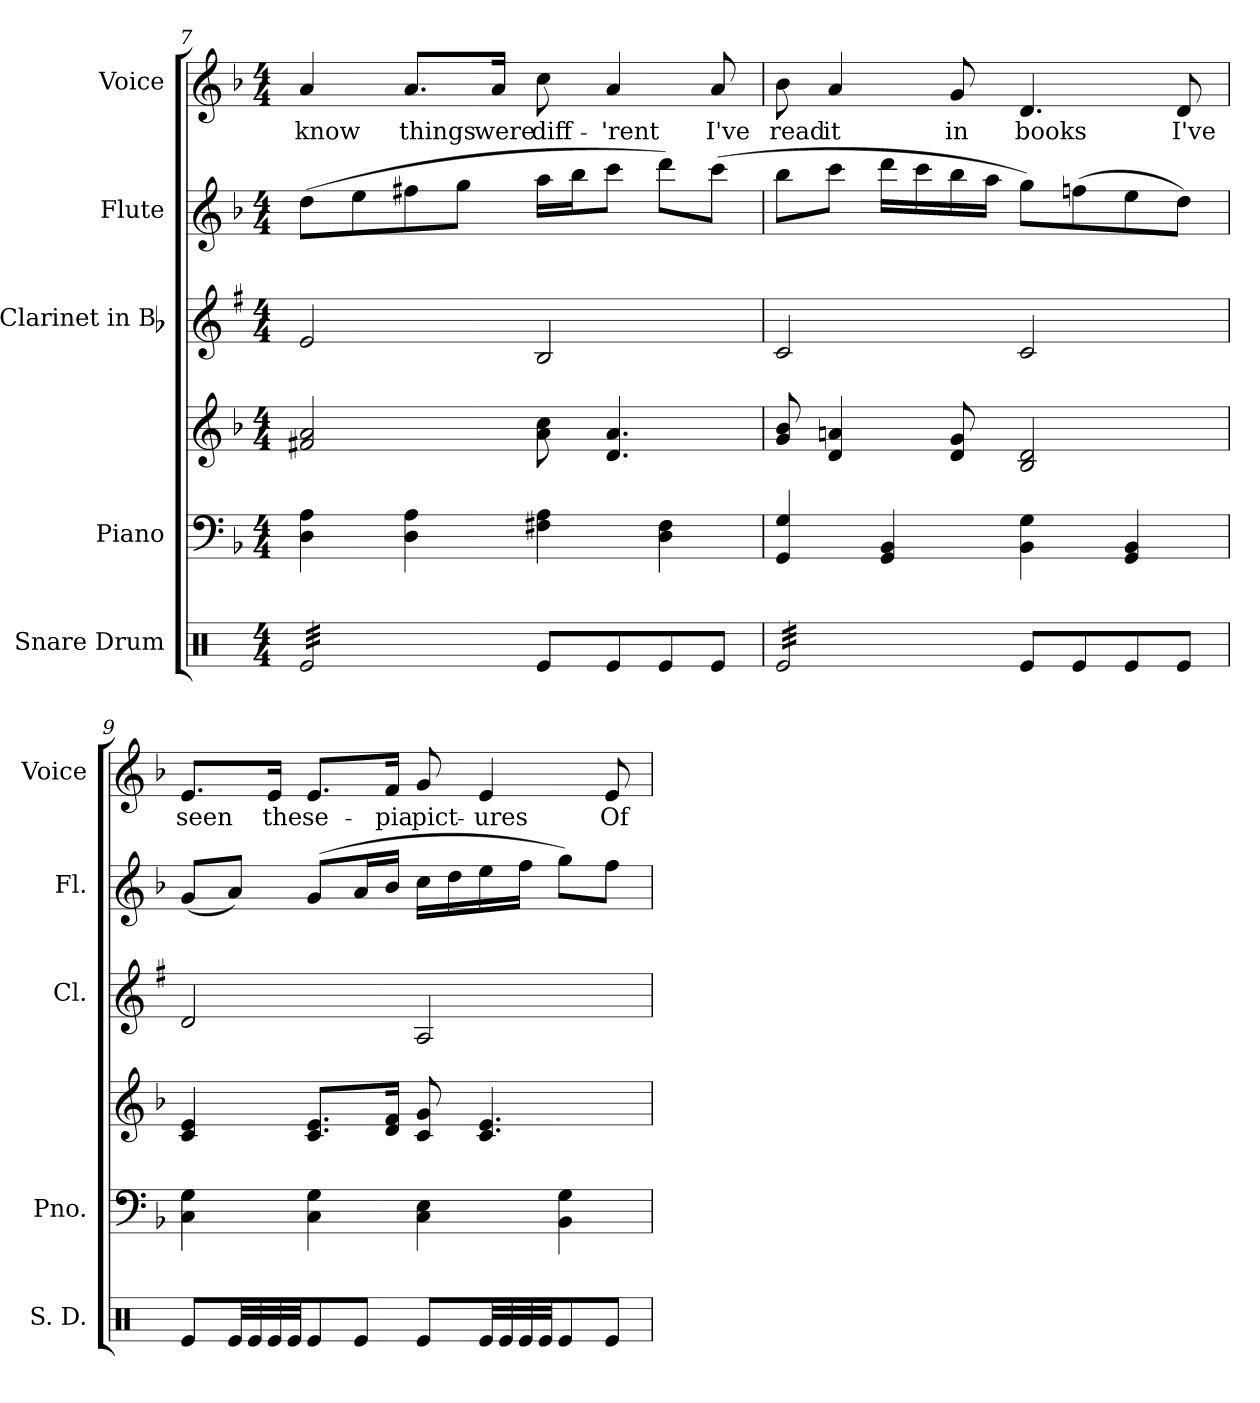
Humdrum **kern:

**kern	**kern	**kern	**kern	**kern	**kern	**text
*part5	*part4	*part4	*part3	*part2	*part1	*part1
*staff6	*staff5	*staff4	*staff3	*staff2	*staff1	*staff1
*I"Snare Drum	*I"Piano	*	*I"Clarinet in Bb	*I"Flute	*I"Voice	*
*I'S. D.	*I'Pno.	*	*I'Cl.	*I'Fl.	*I'Voice	*
*clefX	*clefF4	*clefG2	*clefG2	*clefG2	*clefG2	*
*	*	*	*ITrd1c2	*	*	*
*k[]	*k[b-]	*k[b-]	*k[b-]	*k[b-]	*k[b-]	*
*C:	*F:	*F:	*F:	*F:	*F:	*
*M4/4	*M4/4	*M4/4	*M4/4	*M4/4	*M4/4	*
=7	=7	=7	=7	=7	=7	=7
!	!	!	!	!	!	!LO:LY:b:color=#000000
*tremolo	*	*	*	*	*	*
32Rei/LLL	4Di\ 4Ai	2f#Xi/ 2ai	2di/	(8ddi\L	4ai/	know
32Rei/	.	.	.	.	.	.
32Rei/	.	.	.	.	.	.
32Rei/	.	.	.	.	.	.
32Rei/	.	.	.	8eei\	.	.
32Rei/	.	.	.	.	.	.
32Rei/	.	.	.	.	.	.
32Rei/	.	.	.	.	.	.
!	!	!	!	!	!	!LO:LY:b:color=#000000
32Rei/	4Di\ 4Ai	.	.	8ff#Xi\	8.ai/L	things
32Rei/	.	.	.	.	.	.
32Rei/	.	.	.	.	.	.
32Rei/	.	.	.	.	.	.
32Rei/	.	.	.	8ggi\J	.	.
32Rei/	.	.	.	.	.	.
!	!	!	!	!	!	!LO:LY:b:color=#000000
32Rei/	.	.	.	.	16ai/Jk	were
32Rei/JJJ	.	.	.	.	.	.
*Xtremolo	*	*	*	*	*	*
!	!	!	!	!	!	!LO:LY:b:color=#000000
8Rei/L	4F#Xi\ 4Ai	8ai\ 8cci	2Ai/	16aai\LL	8cci\	diff-
.	.	.	.	16bb-i\J	.	.
!	!	!	!	!	!	!LO:LY:b:color=#000000
8Rei/	.	4.di/ 4.ai	.	8ccci\J	4ai/	-'rent
8Rei/	4Di\ 4F#i	.	.	8dddi\L)	.	.
!	!	!	!	!	!	!LO:LY:b:color=#000000
8Rei/J	.	.	.	(8ccci\J	8ai/	I've
=8	=8	=8	=8	=8	=8	=8
!	!	!	!	!	!	!LO:LY:b:color=#000000
*tremolo	*	*	*	*	*	*
32Rei/LLL	4GGi/ 4Gi	8gi/ 8b-i	2B-i/	8bb-i\L	8b-i\	read
32Rei/	.	.	.	.	.	.
32Rei/	.	.	.	.	.	.
32Rei/	.	.	.	.	.	.
!	!	!	!	!	!	!LO:LY:b:color=#000000
32Rei/	.	4di/ 4ani	.	8ccci\J	4ai/	it
32Rei/	.	.	.	.	.	.
32Rei/	.	.	.	.	.	.
32Rei/	.	.	.	.	.	.
32Rei/	4GGi/ 4BB-i	.	.	16dddi\LL	.	.
32Rei/	.	.	.	.	.	.
32Rei/	.	.	.	16ccci\	.	.
32Rei/	.	.	.	.	.	.
!	!	!	!	!	!	!LO:LY:b:color=#000000
32Rei/	.	8di/ 8gi	.	16bb-i\	8gi/	in
32Rei/	.	.	.	.	.	.
32Rei/	.	.	.	16aai\JJ	.	.
32Rei/JJJ	.	.	.	.	.	.
*Xtremolo	*	*	*	*	*	*
!	!	!	!	!	!	!LO:LY:b:color=#000000
8Rei/L	4BB-i\ 4Gi	2B-i/ 2di	2B-i/	8ggi\L)	4.di/	books
8Rei/	.	.	.	(8ffni\	.	.
8Rei/	4GGi/ 4BB-i	.	.	8eei\	.	.
!	!	!	!	!	!	!LO:LY:b:color=#000000
8Rei/J	.	.	.	8ddi\J)	8di/	I've
!!LO:PB:g=z
=9	=9	=9	=9	=9	=9	=9
!	!	!	!	!	!	!LO:LY:b:color=#000000
8Rei/L	4Ci\ 4Gi	4ci/ 4ei	2ci/	(8gi/L	8.ei/L	seen
*tremolo	*	*	*	*	*	*
32Rei/	.	.	.	8ai/J)	.	.
32Rei/	.	.	.	.	.	.
!	!	!	!	!	!	!LO:LY:b:color=#000000
32Rei/	.	.	.	.	16ei/Jk	the
32Rei/	.	.	.	.	.	.
*Xtremolo	*	*	*	*	*	*
!	!	!	!	!	!	!LO:LY:b:color=#000000
8Rei/	4Ci\ 4Gi	8.ci/ 8.eiL	.	(8gi/L	8.ei/L	se-
8Rei/J	.	.	.	16ai/L	.	.
!	!	!	!	!	!	!LO:LY:b:color=#000000
.	.	16di/ 16fiJk	.	16b-i/JJ	16fi/Jk	-pia
!	!	!	!	!	!	!LO:LY:b:color=#000000
8Rei/L	4Ci\ 4Ei	8ci/ 8gi	2Gi/	16cci\LL	8gi/	pict-
.	.	.	.	16ddi\	.	.
!	!	!	!	!	!	!LO:LY:b:color=#000000
*tremolo	*	*	*	*	*	*
32Rei/	.	4.ci/ 4.ei	.	16eei\	4ei/	-ures
32Rei/	.	.	.	.	.	.
32Rei/	.	.	.	16ffi\JJ	.	.
32Rei/	.	.	.	.	.	.
*Xtremolo	*	*	*	*	*	*
8Rei/	4BB-i\ 4Gi	.	.	8ggi\L)	.	.
!	!	!	!	!	!	!LO:LY:b:color=#000000
8Rei/J	.	.	.	8ffi\J	8ei/	Of
=	=	=	=	=	=	=
*-	*-	*-	*-	*-	*-	*-
